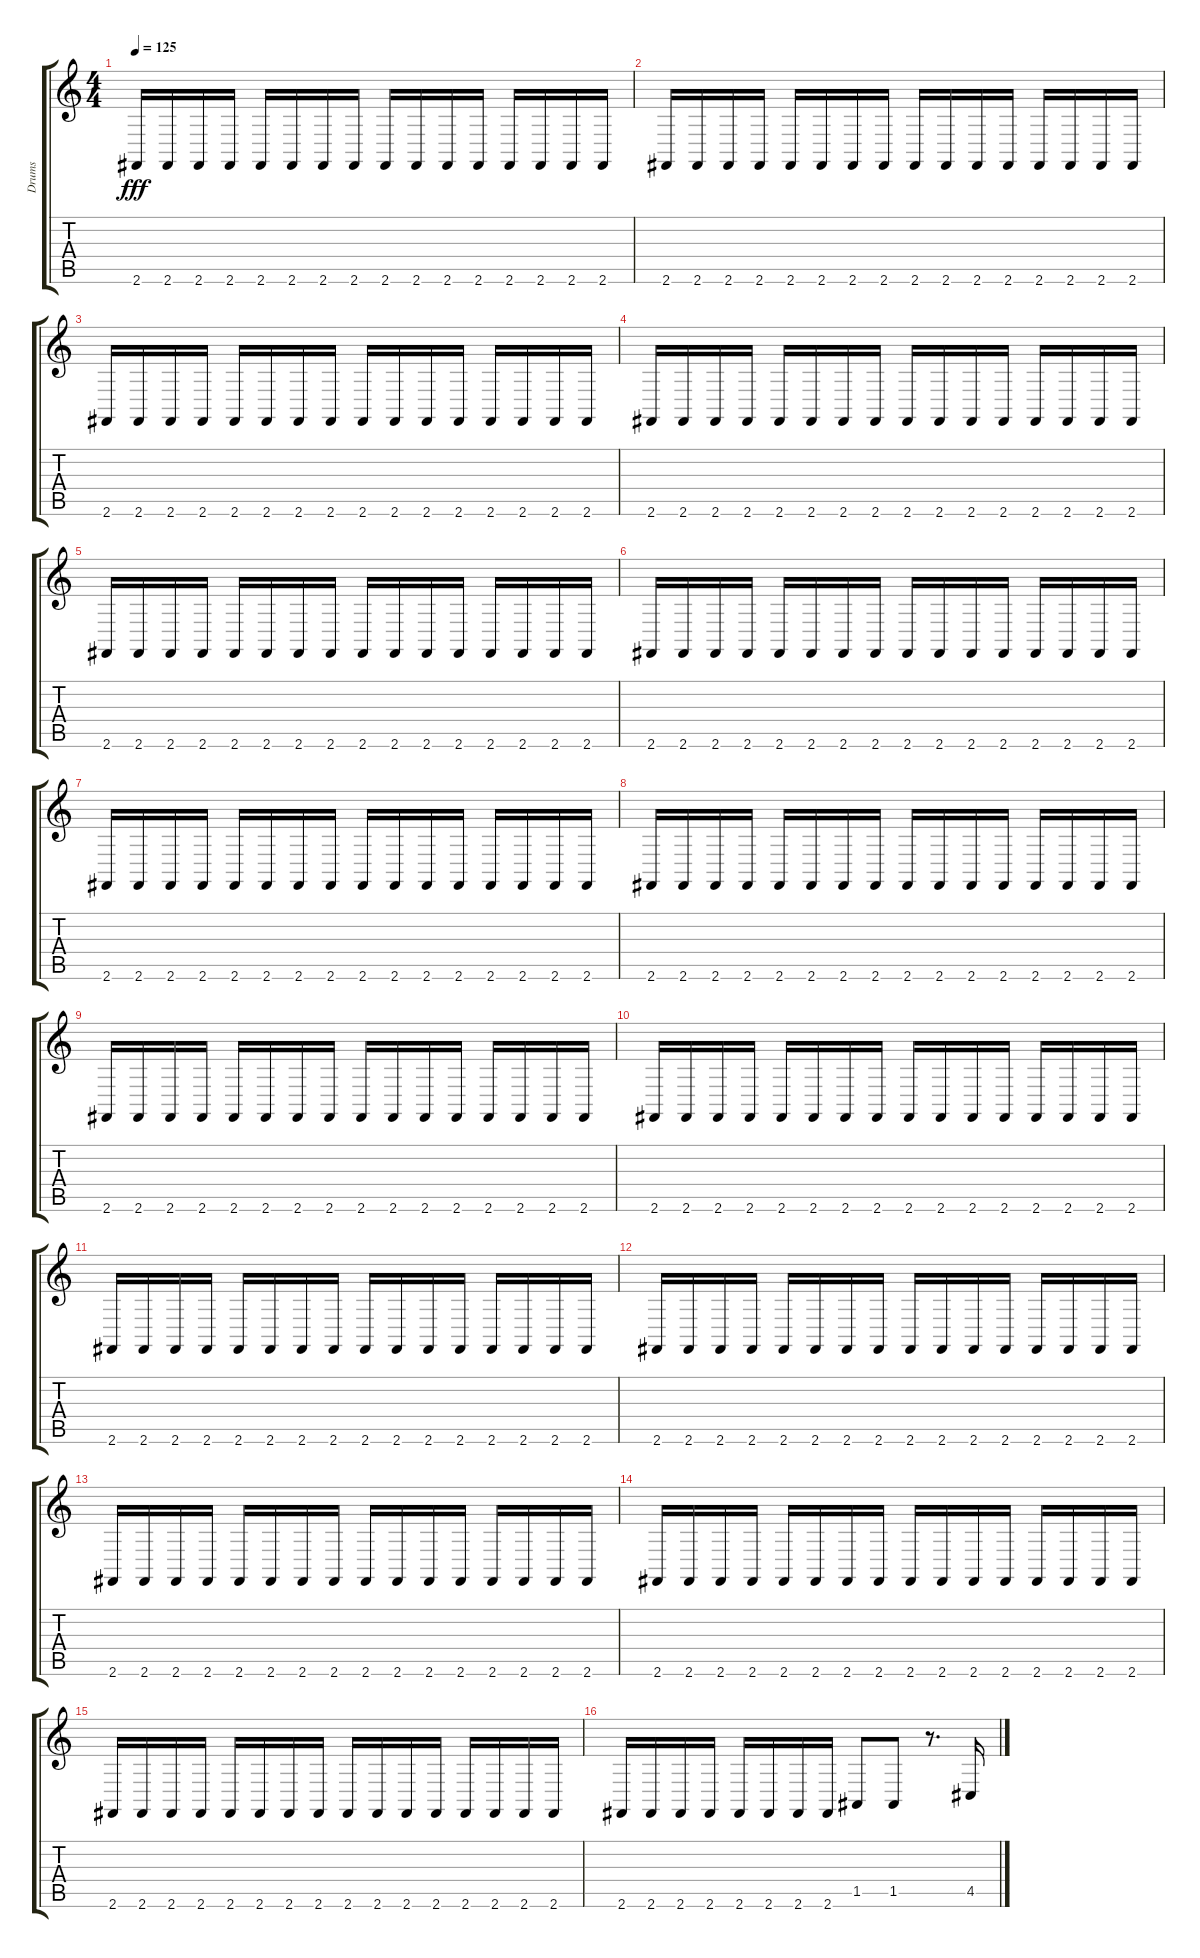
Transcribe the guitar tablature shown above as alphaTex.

\track ("Drums" "Drums") {instrument synthdrum}
\staff {score tabs}
\tuning (E4 B3 G3 D3 A2 E2) {hide}
\ts (4 4)
\tempo 125
\clef g2
\ks c
2.6.16{dy fff} 2.6.16 2.6.16 2.6.16 2.6.16 2.6.16 2.6.16 2.6.16 2.6.16 2.6.16 2.6.16 2.6.16 2.6.16 2.6.16 2.6.16 2.6.16 |
2.6.16 2.6.16 2.6.16 2.6.16 2.6.16 2.6.16 2.6.16 2.6.16 2.6.16 2.6.16 2.6.16 2.6.16 2.6.16 2.6.16 2.6.16 2.6.16 |
2.6.16 2.6.16 2.6.16 2.6.16 2.6.16 2.6.16 2.6.16 2.6.16 2.6.16 2.6.16 2.6.16 2.6.16 2.6.16 2.6.16 2.6.16 2.6.16 |
2.6.16 2.6.16 2.6.16 2.6.16 2.6.16 2.6.16 2.6.16 2.6.16 2.6.16 2.6.16 2.6.16 2.6.16 2.6.16 2.6.16 2.6.16 2.6.16 |
2.6.16 2.6.16 2.6.16 2.6.16 2.6.16 2.6.16 2.6.16 2.6.16 2.6.16 2.6.16 2.6.16 2.6.16 2.6.16 2.6.16 2.6.16 2.6.16 |
2.6.16 2.6.16 2.6.16 2.6.16 2.6.16 2.6.16 2.6.16 2.6.16 2.6.16 2.6.16 2.6.16 2.6.16 2.6.16 2.6.16 2.6.16 2.6.16 |
2.6.16 2.6.16 2.6.16 2.6.16 2.6.16 2.6.16 2.6.16 2.6.16 2.6.16 2.6.16 2.6.16 2.6.16 2.6.16 2.6.16 2.6.16 2.6.16 |
2.6.16 2.6.16 2.6.16 2.6.16 2.6.16 2.6.16 2.6.16 2.6.16 2.6.16 2.6.16 2.6.16 2.6.16 2.6.16 2.6.16 2.6.16 2.6.16 |
2.6.16 2.6.16 2.6.16 2.6.16 2.6.16 2.6.16 2.6.16 2.6.16 2.6.16 2.6.16 2.6.16 2.6.16 2.6.16 2.6.16 2.6.16 2.6.16 |
2.6.16 2.6.16 2.6.16 2.6.16 2.6.16 2.6.16 2.6.16 2.6.16 2.6.16 2.6.16 2.6.16 2.6.16 2.6.16 2.6.16 2.6.16 2.6.16 |
2.6.16 2.6.16 2.6.16 2.6.16 2.6.16 2.6.16 2.6.16 2.6.16 2.6.16 2.6.16 2.6.16 2.6.16 2.6.16 2.6.16 2.6.16 2.6.16 |
2.6.16 2.6.16 2.6.16 2.6.16 2.6.16 2.6.16 2.6.16 2.6.16 2.6.16 2.6.16 2.6.16 2.6.16 2.6.16 2.6.16 2.6.16 2.6.16 |
2.6.16 2.6.16 2.6.16 2.6.16 2.6.16 2.6.16 2.6.16 2.6.16 2.6.16 2.6.16 2.6.16 2.6.16 2.6.16 2.6.16 2.6.16 2.6.16 |
2.6.16 2.6.16 2.6.16 2.6.16 2.6.16 2.6.16 2.6.16 2.6.16 2.6.16 2.6.16 2.6.16 2.6.16 2.6.16 2.6.16 2.6.16 2.6.16 |
2.6.16 2.6.16 2.6.16 2.6.16 2.6.16 2.6.16 2.6.16 2.6.16 2.6.16 2.6.16 2.6.16 2.6.16 2.6.16 2.6.16 2.6.16 2.6.16 |
2.6.16 2.6.16 2.6.16 2.6.16 2.6.16 2.6.16 2.6.16 2.6.16 1.5.8 1.5.8 r.8{d} 4.5.16
